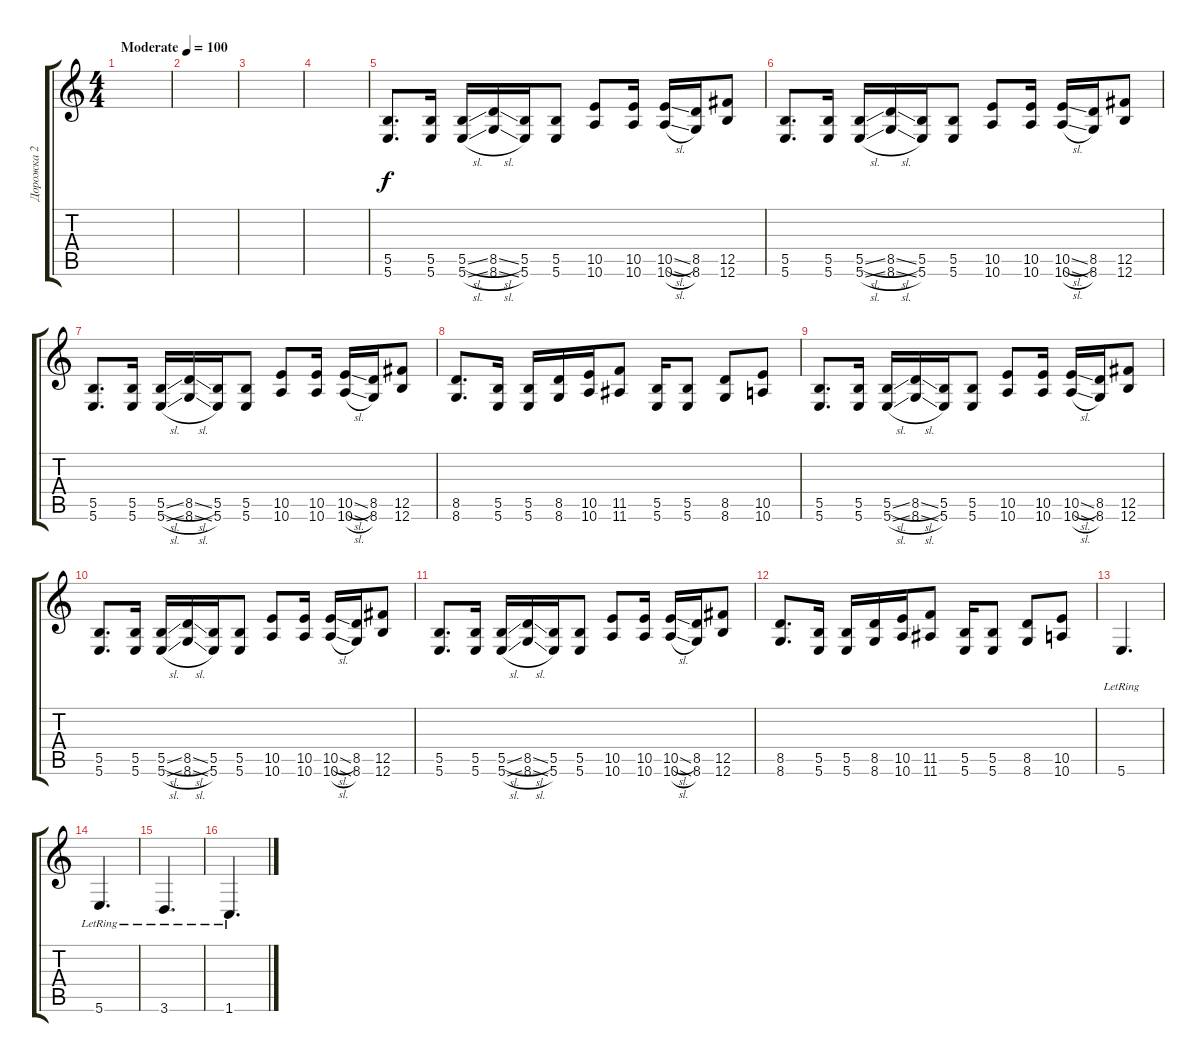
\track ("Дорожка 2" "Дорожка 2") {instrument distortionguitar}
\staff {score tabs}
\tuning (Db4 Ab3 E3 B2 Gb2 B1) {hide}
\ts (4 4)
\tempo (100 "Moderate")
\clef g2
\ks c
|
|
|
|
(5.5 5.6).8{d} (5.5 5.6).16 (5.5{sl} 5.6{sl}).16 (8.5{sl} 8.6{sl}).16 (5.5 5.6).16 (5.5 5.6).8 (10.5 10.6).8 (10.5 10.6).16 (10.5{sl} 10.6{sl}).16 (8.5 8.6).16 (12.5 12.6).8 |
(5.5 5.6).8{d} (5.5 5.6).16 (5.5{sl} 5.6{sl}).16 (8.5{sl} 8.6{sl}).16 (5.5 5.6).16 (5.5 5.6).8 (10.5 10.6).8 (10.5 10.6).16 (10.5{sl} 10.6{sl}).16 (8.5 8.6).16 (12.5 12.6).8 |
(5.5 5.6).8{d} (5.5 5.6).16 (5.5{sl} 5.6{sl}).16 (8.5{sl} 8.6{sl}).16 (5.5 5.6).16 (5.5 5.6).8 (10.5 10.6).8 (10.5 10.6).16 (10.5{sl} 10.6{sl}).16 (8.5 8.6).16 (12.5 12.6).8 |
(8.5 8.6).8{d} (5.5 5.6).16 (5.5 5.6).16 (8.5 8.6).16 (10.5 10.6).16 (11.5 11.6).8 (5.5 5.6).16 (5.5 5.6).8 (8.5 8.6).8 (10.5 10.6).8 |
(5.5 5.6).8{d} (5.5 5.6).16 (5.5{sl} 5.6{sl}).16 (8.5{sl} 8.6{sl}).16 (5.5 5.6).16 (5.5 5.6).8 (10.5 10.6).8 (10.5 10.6).16 (10.5{sl} 10.6{sl}).16 (8.5 8.6).16 (12.5 12.6).8 |
(5.5 5.6).8{d} (5.5 5.6).16 (5.5{sl} 5.6{sl}).16 (8.5{sl} 8.6{sl}).16 (5.5 5.6).16 (5.5 5.6).8 (10.5 10.6).8 (10.5 10.6).16 (10.5{sl} 10.6{sl}).16 (8.5 8.6).16 (12.5 12.6).8 |
(5.5 5.6).8{d} (5.5 5.6).16 (5.5{sl} 5.6{sl}).16 (8.5{sl} 8.6{sl}).16 (5.5 5.6).16 (5.5 5.6).8 (10.5 10.6).8 (10.5 10.6).16 (10.5{sl} 10.6{sl}).16 (8.5 8.6).16 (12.5 12.6).8 |
(8.5 8.6).8{d} (5.5 5.6).16 (5.5 5.6).16 (8.5 8.6).16 (10.5 10.6).16 (11.5 11.6).8 (5.5 5.6).16 (5.5 5.6).8 (8.5 8.6).8 (10.5 10.6).8 |
5.6{lr}.4{d instrument acousticguitarsteel} |
5.6{lr}.4{d} |
3.6{lr}.4{d} |
1.6{lr}.4{d}
